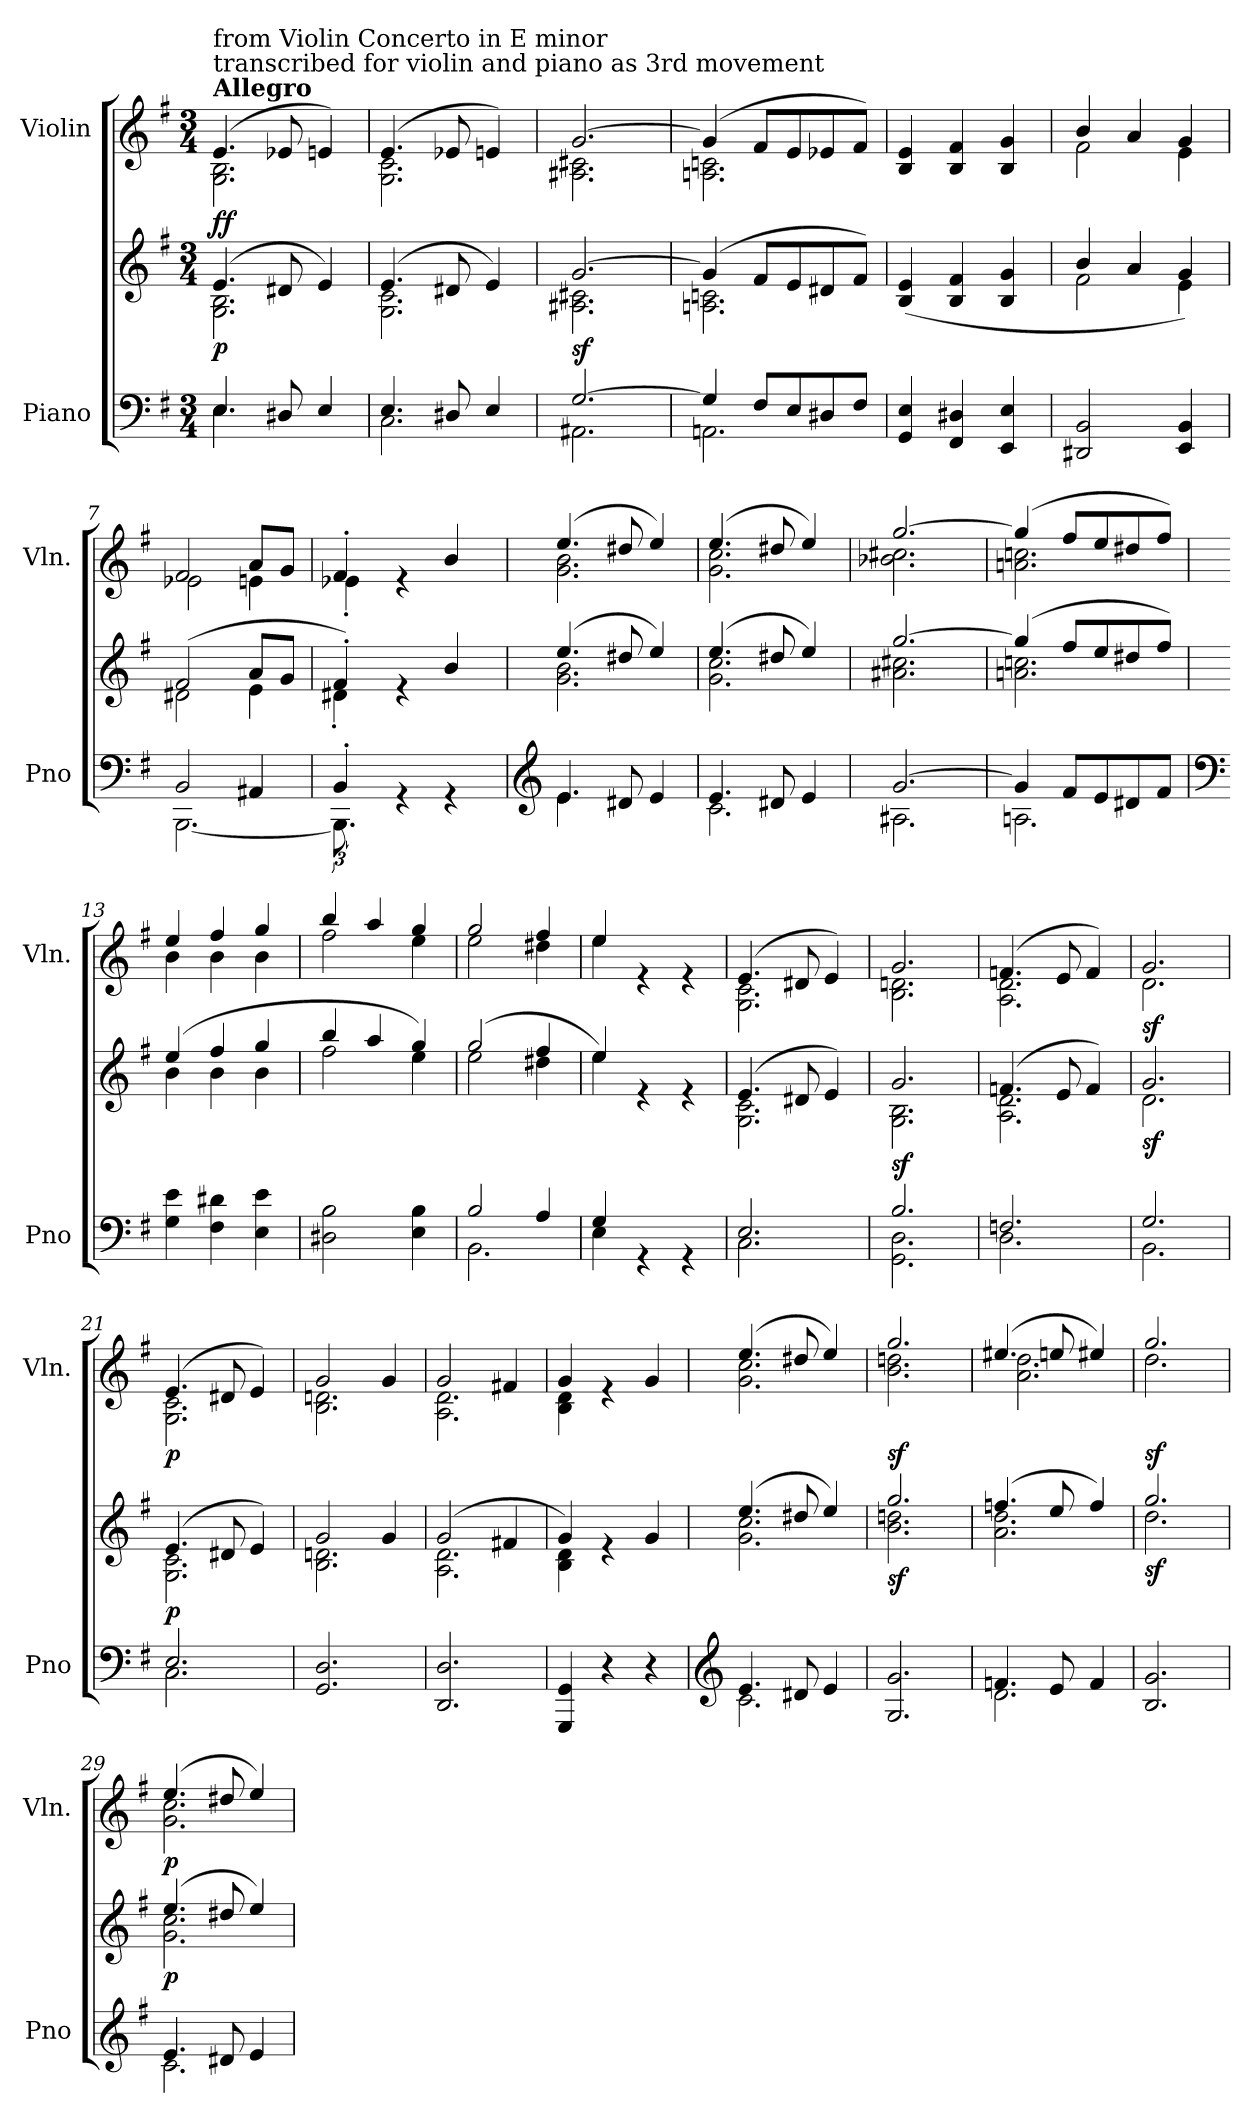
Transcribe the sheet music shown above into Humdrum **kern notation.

**kern	**kern	**dynam	**kern	**dynam
*part2	*part2	*part2	*part1	*part1
*staff3	*staff2	*staff2/3	*staff1	*staff1
*I"Piano	*	*	*I"Violin	*
*I'Pno	*	*	*I'Vln.	*
*clefF4	*clefG2	*	*clefG2	*
*k[f#]	*k[f#]	*	*k[f#]	*
*M3/4	*M3/4	*	*M3/4	*
=1	=1	=1	=1	=1
*^	*^	*	*^	*
!	!	!	!	!	!LO:TX:a:B:t=Allegro	!	!
!	!	!	!	!	!LO:TX:a:t=transcribed for violin and piano as 3rd movement	!	!
!	!	!	!	!	!LO:TX:a:t=from Violin Concerto in E minor	!	!
!	!	!	!	!LO:DY:b	!	!	!LO:DY:b
4.E/	4.E\	(4.e/	2.G\ 2.B\	p	(4.e/	2.G\ 2.B\	ff
8D#X/	4.ryy	8d#X/	.	.	8e-X/	.	.
4E/	.	4e/)	.	.	4en/)	.	.
=2	=2	=2	=2	=2	=2	=2	=2
4.E/	2.C\	(4.e/	2.G\ 2.c\	.	(4.e/	2.G\ 2.c\	.
8D#X/	.	8d#X/	.	.	8e-X/	.	.
4E/	.	4e/)	.	.	4en/)	.	.
=3	=3	=3	=3	=3	=3	=3	=3
!	!	!	!	!LO:DY:b	!	!	!
[2.G/	2.AA#X\	[2.g/	2.A#X\ 2.c#X\	sf	[2.g/	2.A#X\ 2.c#X\	.
=4	=4	=4	=4	=4	=4	=4	=4
4G/]	2.AAn\	(>4g/]	2.An\ 2.cn\	.	(>4g/]	2.An\ 2.cn\	.
8F#/L	.	8f#/L	.	.	8f#/L	.	.
8E/	.	8e/	.	.	8e/	.	.
8D#X/	.	8d#X/	.	.	8e-X/	.	.
8F#/J	.	8f#/J)	.	.	8f#/J)	.	.
*v	*v	*	*	*	*v	*v	*
*	*v	*v	*	*	*
=5	=5	=5	=5	=5
4GG/ 4E/	(4B/ 4e/	.	4B/ 4e/	.
4FF#/ 4D#X/	4B/ 4f#/	.	4B/ 4f#/	.
4EE/ 4E/	4B/ 4g/	.	4B/ 4g/	.
=6	=6	=6	=6	=6
*	*^	*	*^	*
2DD#X/ 2BB/	4b/	2f#\	.	4b/	2f#\	.
.	4a/	.	.	4a/	.	.
4EE/ 4BB/	4g/)	4e\	.	4g/	4e\	.
=7	=7	=7	=7	=7	=7	=7
*^	*	*	*	*	*	*
2BB/	[2.BBB\	(2f#/	2d#X\	.	2f#/	2e-X\	.
4AA#X/	.	8a/L	4e\	.	8a/L	4en\	.
.	.	8g/J	.	.	8g/J	.	.
=8	=8	=8	=8	=8	=8	=8	=8
4BB'/	12.BBB\]	4f#'/)	4d#X'\	.	4f#'/	4e-X'\	.
.	2ryy	.	.	.	.	.	.
4rGG	.	4re	2ryy	.	4re	2ryy	.
4rGG	.	4b/	.	.	4b/	.	.
.	8ryy	.	.	.	.	.	.
!!LO:LB:g=z	!!
=9	=9	=9	=9	=9	=9	=9	=9
*clefG2	*	*	*	*	*	*	*
4.e/	4.e\	(4.ee/	2.g\ 2.b\	.	(4.ee/	2.g\ 2.b\	.
8d#X/	4.ryy	8dd#X/	.	.	8dd#X/	.	.
4e/	.	4ee/)	.	.	4ee/)	.	.
=10	=10	=10	=10	=10	=10	=10	=10
!	!	!	!	!LO:DY:b	!	!	!
4.e/	2.c\	(4.ee/	2.g\ 2.cc\	other-dynamics	(4.ee/	2.g\ 2.cc\	.
8d#X/	.	8dd#X/	.	.	8dd#X/	.	.
4e/	.	4ee/)	.	.	4ee/)	.	.
=11	=11	=11	=11	=11	=11	=11	=11
[2.g/	2.A#X\	[2.gg/	2.a#X\ 2.cc#X\	.	[2.gg/	2.b-X\ 2.cc#X\	.
=12	=12	=12	=12	=12	=12	=12	=12
4g/]	2.An\	(>4gg/]	2.an\ 2.ccn\	.	(>4gg/]	2.an\ 2.ccn\	.
8f#/L	.	8ff#/L	.	.	8ff#/L	.	.
8e/	.	8ee/	.	.	8ee/	.	.
8d#X/	.	8dd#X/	.	.	8dd#X/	.	.
8f#/J	.	8ff#/J)	.	.	8ff#/J)	.	.
*v	*v	*	*	*	*	*	*
=13	=13	=13	=13	=13	=13	=13
*clefF4	*	*	*	*	*	*
4G\ 4e\	(4ee/	4b\	.	4ee/	4b\	.
4F#\ 4d#X\	4ff#/	4b\	.	4ff#/	4b\	.
4E\ 4e\	4gg/	4b\	.	4gg/	4b\	.
=14	=14	=14	=14	=14	=14	=14
2D#X\ 2B\	4bb/	2ff#\	.	4bb/	2ff#\	.
.	4aa/	.	.	4aa/	.	.
4E\ 4B\	4gg/)	4ee\	.	4gg/	4ee\	.
=15	=15	=15	=15	=15	=15	=15
*^	*	*	*	*	*	*
2B/	2.BB\	(2gg/	2ee\	.	2gg/	2ee\	.
4A/	.	4ff#/	4dd#X\	.	4ff#/	4dd#X\	.
=16	=16	=16	=16	=16	=16	=16	=16
4G/	4E\	4ee/	4ee\)	.	4ee/	4ee\	.
4rGG	2ryy	4re	2ryy	.	4re	2ryy	.
4rGG	.	4re	.	.	4re	.	.
=17	=17	=17	=17	=17	=17	=17	=17
2.E/	2.C\	(4.e/	2.G\ 2.c\	.	(4.e/	2.G\ 2.c\	.
.	.	8d#X/	.	.	8d#X/	.	.
.	.	4e/)	.	.	4e/)	.	.
!!LO:LB:g=z	!!
=18	=18	=18	=18	=18	=18	=18	=18
!	!	!	!	!LO:DY:a=2	!	!	!
2.B/	2.GG\ 2.D\	2.g/	2.G\ 2.B\	sf	2.g/	2.B\ 2.dn\	.
!!LO:PB:g=z	!!
=19	=19	=19	=19	=19	=19	=19	=19
2.Fn/	2.D\	(4.fn/	2.A\ 2.d\	.	(4.fn/	2.A\ 2.d\	.
.	.	8e/	.	.	8e/	.	.
.	.	4f/)	.	.	4f/)	.	.
=20	=20	=20	=20	=20	=20	=20	=20
!	!	!	!	!LO:DY:b	!	!	!LO:DY:b
2.G/	2.BB\	2.g/	2.d\	sf	2.g/	2.d\	sf
=21	=21	=21	=21	=21	=21	=21	=21
!	!	!	!	!LO:DY:b	!	!	!LO:DY:b
2.E/	2.C\	(4.e/	2.G\ 2.c\	p	(4.e/	2.G\ 2.c\	p
.	.	8d#X/	.	.	8d#X/	.	.
.	.	4e/)	.	.	4e/)	.	.
*v	*v	*	*	*	*	*	*
=22	=22	=22	=22	=22	=22	=22
2.GG/ 2.D/	2g/	2.B\ 2.dn\	.	2g/	2.B\ 2.dn\	.
.	4g/	.	.	4g/	.	.
=23	=23	=23	=23	=23	=23	=23
2.DD/ 2.D/	(2g/	2.A\ 2.d\	.	2g/	2.A\ 2.d\	.
.	4f#X/	.	.	4f#X/	.	.
=24	=24	=24	=24	=24	=24	=24
4GGG/ 4GG/	4g/)	4B\ 4d\	.	4g/	4B\ 4d\	.
4r	4re	2ryy	.	4re	2ryy	.
4r	4g/	.	.	4g/	.	.
=25	=25	=25	=25	=25	=25	=25
*clefG2	*	*	*	*	*	*
*^	*	*	*	*	*	*
4.e/	2.c\	(4.ee/	2.g\ 2.cc\	.	(4.ee/	2.g\ 2.cc\	.
8d#X/	.	8dd#X/	.	.	8dd#X/	.	.
4e/	.	4ee/)	.	.	4ee/)	.	.
*v	*v	*	*	*	*	*	*
=26	=26	=26	=26	=26	=26	=26
!	!	!	!LO:DY:b	!	!	!LO:DY:b
2.G/ 2.g/	2.gg/	2.b\ 2.ddn\	sf	2.gg/	2.b\ 2.ddn\	sf
=27	=27	=27	=27	=27	=27	=27
*^	*	*	*	*	*	*
4.fn/	2.d\	(4.ffn/	2.a\ 2.dd\	.	(4.ee#X/	2.a\ 2.dd\	.
8e/	.	8ee/	.	.	8een/	.	.
4f/	.	4ff/)	.	.	4ee#X/)	.	.
*v	*v	*	*	*	*	*	*
=28	=28	=28	=28	=28	=28	=28
!	!	!	!LO:DY:b	!	!	!LO:DY:b
2.B/ 2.g/	2.gg/	2.dd\	sf	2.gg/	2.dd\	sf
!!LO:LB:g=z	!!
=29	=29	=29	=29	=29	=29	=29
*^	*	*	*	*	*	*
!	!	!	!	!LO:DY:b	!	!	!LO:DY:b
4.e/	2.c\	(4.ee/	2.g\ 2.cc\	p	(4.ee/	2.g\ 2.cc\	p
8d#X/	.	8dd#X/	.	.	8dd#X/	.	.
4e/	.	4ee/)	.	.	4ee/)	.	.
*v	*v	*	*	*	*v	*v	*
*	*v	*v	*	*	*
=	=	=	=	=
*-	*-	*-	*-	*-
